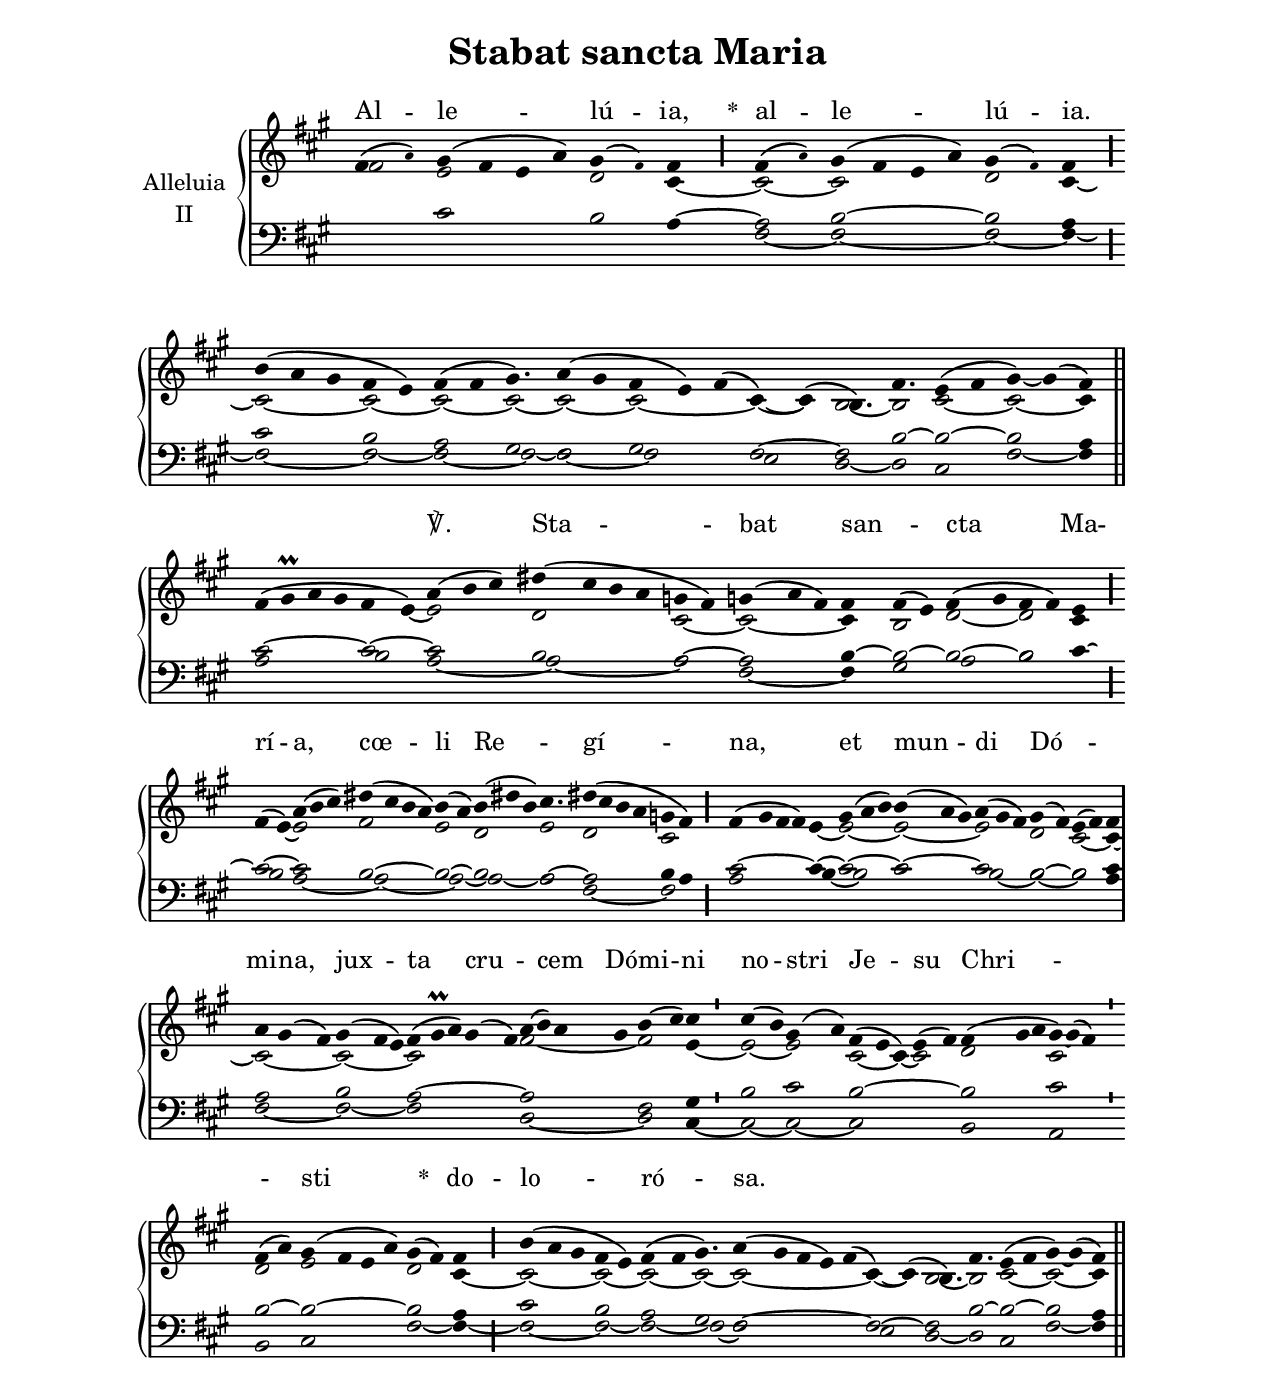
\version "2.18"
\include "gregorian.ly"
\include "noh2.ily"


%Page reference: page iii.133
%(volume.page)

global = {
 \key fis \minor
 \cadenzaOn 
}

\header {
  title = \markup \center-column {"Stabat sancta Maria" \vspace #1 }
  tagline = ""
  composer = ""
}

\paper {
 #(include-special-characters)
  oddHeaderMarkup = \markup \fill-line {
    \line {}
    \center-column {
      \on-the-fly #first-page     " "
      \on-the-fly #not-first-page "Stabat sancta Maria"
    }
    \line { \on-the-fly #print-page-number-check-first \fromproperty #'page:page-number-string }
  }
  evenHeaderMarkup = \markup \fill-line {
    \line { \on-the-fly #print-page-number-check-first \fromproperty #'page:page-number-string }
    \center-column { "Stabat sancta Maria" }
    \line {}
  }
}

chantText = \lyricmode {
Al -- le -- lú -- ia, 
\set stanza = " * " 
al -- le -- lú -- ia. 
_ _ _ _ _ _ _ ℣. 
Sta -- bat san -- _ cta Ma -- rí -- a, 
cœ -- li Re -- _ gí -- na, _ 
et mun -- di Dó -- _ _ mi -- na, 
jux -- ta cru -- _ cem Dó -- mi -- ni no -- stri Je -- su Chri -- _ sti _ 
\set stanza = " * " do -- lo -- ró -- sa. 
_ _ _ _ _ _ _ }

chantMusic = {
\tieDown   fis'4 ( \once \tweak #'font-size #-4 a' ) gis'4 ( fis'4 e'4 a'4) gis'4 ( \once \tweak #'font-size #-4 fis' ) fis'4 \divisioMaior
  fis'4 ( \once \tweak #'font-size #-4 a' ) gis'4 ( fis'4 e'4 a'4) gis'4 ( \once \tweak #'font-size #-4 fis' ) fis'4 \divisioMaior
 b'4 ( a'4 gis'4 fis'4 e'4) fis'4 ( fis'4 gis'4.) a'4 ( gis'4 fis'4 e'4) fis'4 ( cis'4) ~ cis'4 ( b4.) fis'4. e'4 ( fis'4 gis'4) ~ gis'4 ( fis'4) \finalis
 fis'4 ( gis'\prall a'4 gis'4 fis'4 e'4) a'4 ( b'4 cis''4)  dis''4 ( cis''4 b'4 a'4 g'4 fis'4) g'4 ( a'4 fis'4) fis'4 fis'4 ( e'4) fis'4 ( gis'4 fis'4 fis'4) e'4 \divisioMaior
 fis'4 ( e'4) a'4 ( b'4 cis''4)  dis''4 ( cis''4 b'4 a'4) b'4 ( a'4) b'4 ( dis''4 b'4) cis''4. dis''4 ( cis''4 b'4 a'4 g'4 fis'4) \divisioMaior
 fis'4 ( gis'4 fis'4 fis'4) e'4 gis'4 ( a'4 b'4) b'4 ( a'4 gis'4) a'4 ( gis'4 fis'4) gis'4 ( fis'4) e'4 ( fis'4) fis'4 \divisioMaxima
 a'4 gis'4 ( fis'4) gis'4 ( fis'4 e'4) fis'4 ( gis'\prall a'4) gis'4 ( fis'4) a'4 ( b'4) a'4 gis'4 b'4 ( cis''4) cis''4 \divisioMinima
 cis''4 ( b'4) gis'4 ( a'4) fis'4 ( e'4 cis'4) e'4 ( fis'4) fis'4 ( gis'4 a'4 gis'4) ~ gis'4 ( fis'4) \divisioMinima
 fis'4 ( a'4) gis'4 ( fis'4 e'4 a'4) gis'4 ( fis'4) fis'4 \divisioMaior
 b'4 ( a'4 gis'4 fis'4 e'4) fis'4 ( fis'4 gis'4.) a'4 ( gis'4 fis'4 e'4) fis'4 ( cis'4) ~ cis'4 ( b4.) fis'4. e'4 ( fis'4 gis'4) ~ gis'4 ( fis'4) \finalis

}

altoMusic = {
fis'2 e'2*4/2 d'2 cis'4 ~ cis'2 ~ cis'2*4/2 d'2 cis'4 ~ \divisioMaior
cis'2*3/2 ~ cis'2 ~ cis'2 ~ cis'2*3/4 ~ cis'2 ~ cis'2*3/2 ~ cis'4 ~ cis'4 b2*3/4 ~ b2*3/4 cis'2 ~ cis'2 ~ cis'4 \finalis
r2*5/2 e'4 ~ e'2*3/2 d'2*4/2 cis'2 ~ cis'2*3/2 ~ cis'4 b2 d'2 ~ d'2 cis'4 \divisioMaior
fis'4 e'4 ~ e'2*3/2 fis'2*4/2 e'2 d'2*3/2 e'2*3/4 d'2*4/2 cis'2 \divisioMaior
r2*4/2 e'4 ~ e'2*3/2 ~ e'2*3/2 ~ e'2*3/2 d'2 cis'2 ~ cis'4 ~ \divisioMaxima
cis'2*3/2 ~ cis'2*3/2 ~ cis'2*5/2 fis'2*4/2 ~ fis'2 e'4 ~ \divisioMinima
e'2 ~ e'2 cis'2 ~ cis'4 ~ cis'2 d'2*3/2 cis'2*3/2 \divisioMinima
d'2 e'2*4/2 d'2 cis'4 ~ \divisioMaior
cis'2*3/2 ~ cis'2 ~ cis'2 ~ cis'2*3/4 ~ cis'2*5/2 ~ cis'4 ~ cis'4 b2*3/4 ~ b2*3/4 cis'2 ~ cis'2 ~ cis'4 \finalis
}

tenorMusic = {
r2 cis'2*4/2 b2 a4 ~ a2 b2*4/2 ~ b2 a4 \divisioMaior
cis'2*3/2 b2 a2 gis2*3/4 fis2 gis2*3/2 fis2 ~ fis2*3/4 b2*3/4 ~ b2 ~ b2 a4 \finalis
cis'2*4/2 ~ cis'2 ~ cis'2*3/2 b2*4/2 a2 ~ a2*3/2 b4 ~ b2 ~ b2 ~ b2 cis'4 ~ \divisioMaior
cis'2 ~ cis'2*3/2 b2*4/2 ~ b2 ~ b2*3/2 a2*3/4 ~ a2*4/2 b4 a4 \divisioMaior
cis'2*4/2 ~ cis'4 ~ cis'2*3/2 ~ cis'2*3/2 ~ cis'2*3/2 b2 ~ b2 cis'4 \divisioMaxima
a2*3/2 b2*3/2 a2*5/2 ~ a2*4/2 fis2 gis4 \divisioMinima
b2 cis'2 b2*5/2 ~ b2*3/2 cis'2*3/2 \divisioMinima
b2 ~ b2*4/2 ~ b2 a4 \divisioMaior
cis'2*3/2 b2 a2 gis2*3/4 fis2*5/2 ~ fis2 ~ fis2*3/4 b2*3/4 ~ b2 ~ b2 a4 \finalis
}

bassMusic = {
r2*9/2 fis2 ~ fis2*4/2 ~ fis2 ~ fis4 ~ \divisioMaior
fis2*3/2 ~ fis2 ~ fis2 ~ fis2*3/4 ~ fis2 ~ fis2*3/2 e2 d2*3/4 ~ d2*3/4 cis2 fis2 ~ fis4 \finalis
a2*4/2 b2 a2*3/2 ~ a2*4/2 ~ a2 fis2*3/2 ~ fis4 gis2 a2 b2 r4 \divisioMaior
b2 a2*3/2 ~ a2*4/2 ~ a2 ~ a2*3/2 ~ a2*3/4 fis2*4/2 ~ fis2 \divisioMaior
a2*4/2 b4 ~ b2*3/2 cis'2*3/2 b2*3/2 ~ b2 ~ b2 a4 \divisioMaxima
fis2*3/2 ~ fis2*3/2 ~ fis2*5/2 d2*4/2 ~ d2 cis4 ~ \divisioMinima
cis2 ~ cis2 ~ cis2*5/2 b,2*3/2 a,2*3/2 \divisioMinima
b,2 cis2*4/2 fis2 ~ fis4 ~ \divisioMaior
fis2*3/2 ~ fis2 ~ fis2 ~ fis2*3/4 ~ fis2*5/2 e2 d2*3/4 ~ d2*3/4 cis2 fis2 ~ fis4 \finalis
}

voiceLines = {
\voiceLineStyle


}

\score{
  <<
    \new GrandStaff <<
      \set GrandStaff.autoBeaming = ##f
      \set GrandStaff.instrumentName = \markup \center-column {
        "Alleluia"
        "II"
      }
      \new Staff = up <<
        \new Voice = "chant" {
          \voiceOne \global \chantMusic
        }
        \new Voice {
          \voiceTwo \global \altoMusic
        }
      >>

      \new Staff = down <<
        \clef bass
        \new Voice {
          \voiceOne \global \tenorMusic
        }
        \new Voice {
          \voiceTwo \global \bassMusic
        }
	\new Voice {
        \voiceThree \global \voiceLines
        }
      >>
    >>
    \new Lyrics \lyricsto chant {
      \chantText
    }
  >>
  \layout{
  }
  \midi{
    \tempo 4 = 125
  }
}
